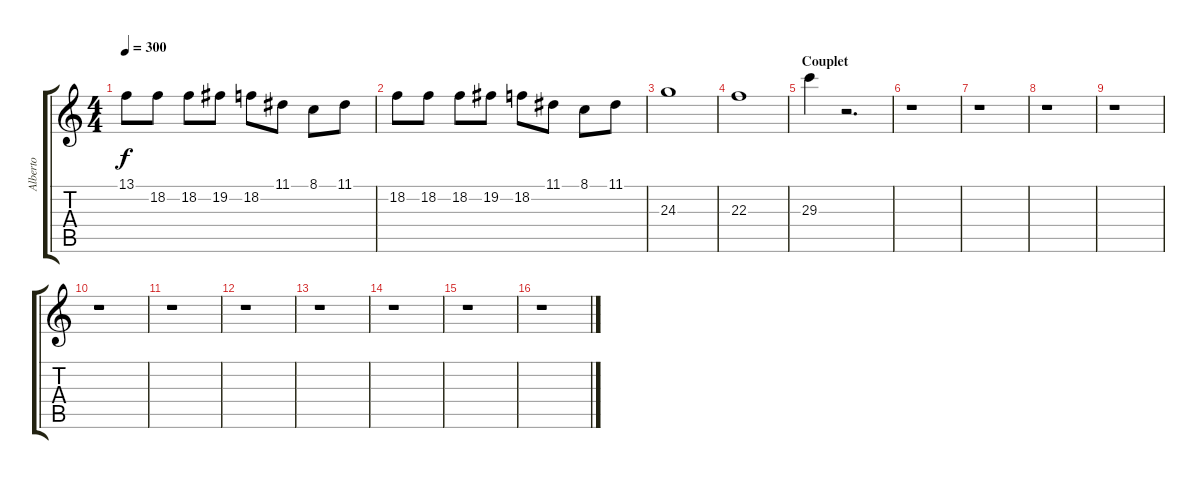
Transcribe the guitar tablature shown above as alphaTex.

\track ("Alberto" "Alberto") {instrument trumpet}
\staff {score tabs}
\tuning (E4 B3 G3 D3 A2 E2) {hide}
\ts (4 4)
\tempo 300
\clef g2
\ks c
13.1.8{dy f} 18.2.8 18.2.8 19.2.8 18.2.8 11.1.8 8.1.8 11.1.8 |
18.2.8 18.2.8 18.2.8 19.2.8 18.2.8 11.1.8 8.1.8 11.1.8 |
24.3.1 |
22.3.1 |
\section ("" "Couplet")
29.3.4 r.2{d} |
r.1 |
r.1 |
r.1 |
r.1 |
r.1 |
r.1 |
r.1 |
r.1 |
r.1 |
r.1 |
r.1
